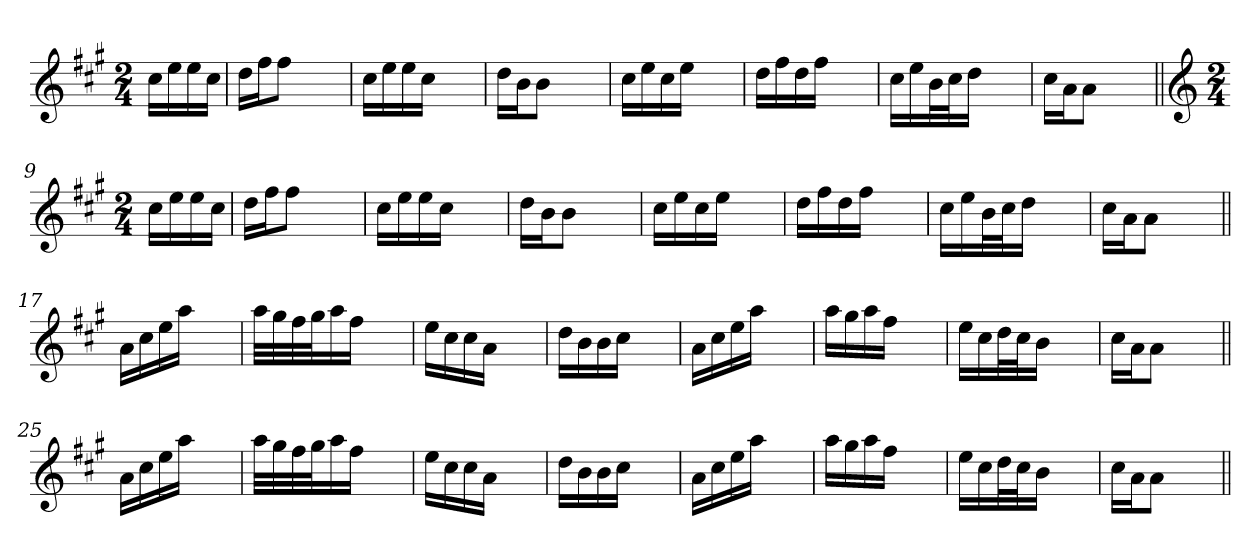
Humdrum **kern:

**kern
*part1
*staff1
*clefG2
*k[f#c#g#]
*A:
*M2/4
=1
16cc#\LL
16ee\
16ee\
16cc#\JJ
=2
16dd\LL
16ff#\J
8ff#\J
4ryy
=3
16cc#\LL
16ee\
16ee\
16cc#\JJ
4ryy
=4
16dd\LL
16b\J
8b\J
4ryy
=5
16cc#\LL
16ee\
16cc#\
16ee\JJ
4ryy
=6
16dd\LL
16ff#\
16dd\
16ff#\JJ
4ryy
=7
16cc#\LL
16ee\
32b\L
32cc#\J
16dd\JJ
4ryy
!!LO:LB:g=z
=8
16cc#\LL
16a\J
8a\J
4ryy
=9||
*clefG2
*M2/4
16cc#\LL
16ee\
16ee\
16cc#\JJ
=10
16dd\LL
16ff#\J
8ff#\J
4ryy
=11
16cc#\LL
16ee\
16ee\
16cc#\JJ
4ryy
=12
16dd\LL
16b\J
8b\J
4ryy
=13
16cc#\LL
16ee\
16cc#\
16ee\JJ
4ryy
=14
16dd\LL
16ff#\
16dd\
16ff#\JJ
4ryy
!!LO:LB:g=z
=15
16cc#\LL
16ee\
32b\L
32cc#\J
16dd\JJ
4ryy
=16
16cc#\LL
16a\J
8a\J
4ryy
=17||
16a\LL
16cc#\
16ee\
16aa\JJ
4ryy
=18
32aa\LLL
32gg#\
32ff#\
32gg#\J
16aa\
16ff#\JJ
4ryy
=19
16ee\LL
16cc#\
16cc#\
16a\JJ
4ryy
=20
16dd\LL
16b\
16b\
16cc#\JJ
4ryy
=21
16a\LL
16cc#\
16ee\
16aa\JJ
4ryy
!!LO:LB:g=z
=22
16aa\LL
16gg#\
16aa\
16ff#\JJ
4ryy
=23
16ee\LL
16cc#\
32dd\L
32cc#\J
16b\JJ
4ryy
=24
16cc#\LL
16a\J
8a\J
4ryy
=25||
16a\LL
16cc#\
16ee\
16aa\JJ
4ryy
=26
32aa\LLL
32gg#\
32ff#\
32gg#\J
16aa\
16ff#\JJ
4ryy
=27
16ee\LL
16cc#\
16cc#\
16a\JJ
4ryy
=28
16dd\LL
16b\
16b\
16cc#\JJ
4ryy
!!LO:LB:g=z
=29
16a\LL
16cc#\
16ee\
16aa\JJ
4ryy
=30
16aa\LL
16gg#\
16aa\
16ff#\JJ
4ryy
=31
16ee\LL
16cc#\
32dd\L
32cc#\J
16b\JJ
4ryy
=32
16cc#\LL
16a\J
8a\J
4ryy
=||
*-
